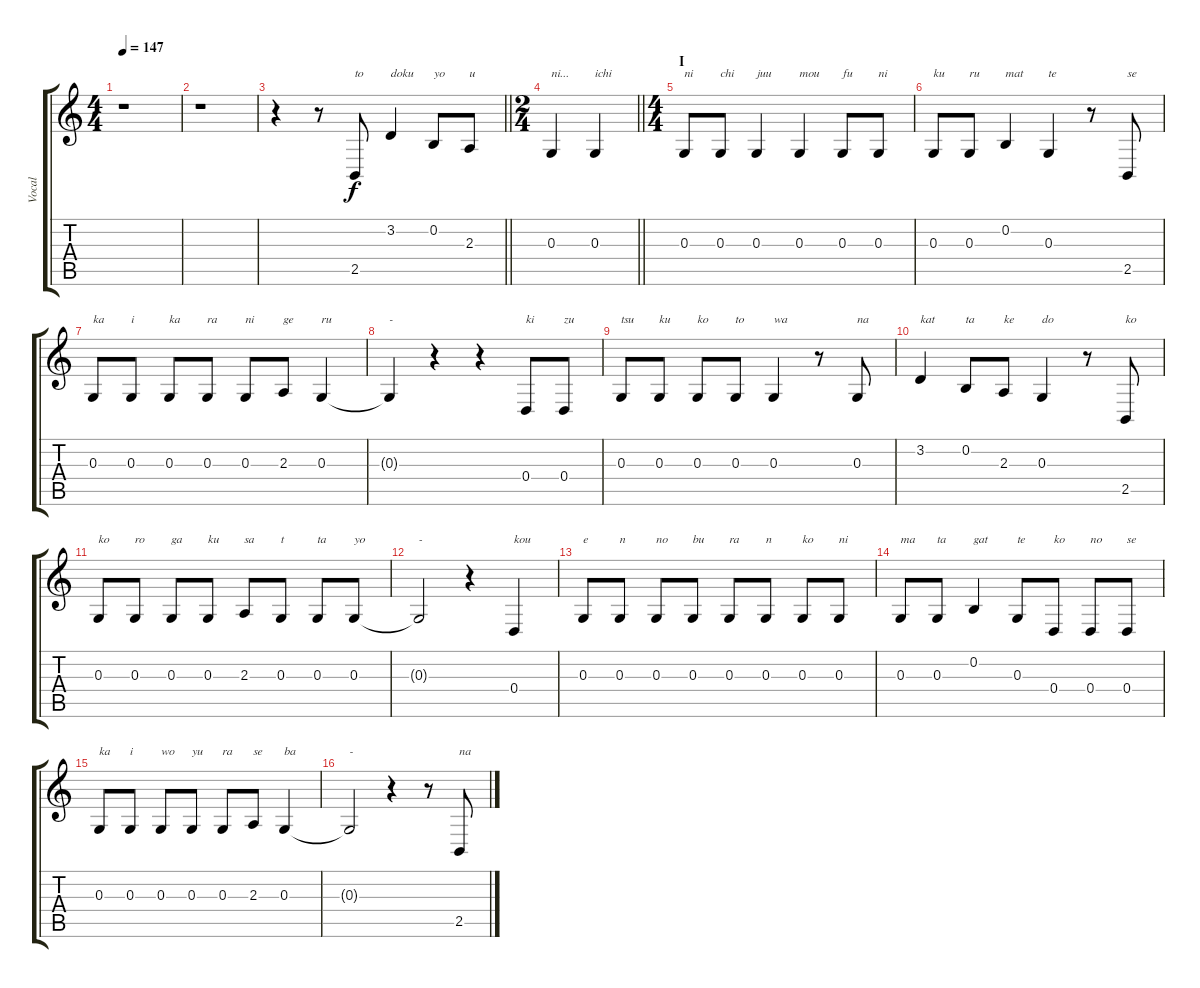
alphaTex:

\track ("Vocal" "Vocal") {instrument clarinet}
\staff {score tabs}
\tuning (E4 B3 G3 D3 A2 E2) {hide}
\ts (4 4)
\tempo 147
\clef g2
\ks c
r.1{dy f} |
r.1 |
\barLineRight lightlight
r.4 r.8 2.5.8{txt "to"} 3.2.4{txt "doku"} 0.2.8{txt "yo"} 2.3.8{txt "u"} |
\ts (2 4)
\barLineRight lightlight
0.3.4{txt "ni..."} 0.3.4{txt "ichi"} |
\ts (4 4)
\section ("" "I")
0.3.8{txt "ni"} 0.3.8{txt "chi"} 0.3.4{txt "juu"} 0.3.4{txt "mou"} 0.3.8{txt "fu"} 0.3.8{txt "ni"} |
0.3.8{txt "ku"} 0.3.8{txt "ru"} 0.2.4{txt "mat"} 0.3.4{txt "te"} r.8 2.5.8{txt "se"} |
0.3.8{txt "ka"} 0.3.8{txt "i"} 0.3.8{txt "ka"} 0.3.8{txt "ra"} 0.3.8{txt "ni"} 2.3.8{txt "ge"} 0.3.4{txt "ru"} |
0.3{t}.4{txt "-"} r.4 r.4 0.4.8{txt "ki"} 0.4.8{txt "zu"} |
0.3.8{txt "tsu"} 0.3.8{txt "ku"} 0.3.8{txt "ko"} 0.3.8{txt "to"} 0.3.4{txt "wa"} r.8 0.3.8{txt "na"} |
3.2.4{txt "kat"} 0.2.8{txt "ta"} 2.3.8{txt "ke"} 0.3.4{txt "do"} r.8 2.5.8{txt "ko"} |
0.3.8{txt "ko"} 0.3.8{txt "ro"} 0.3.8{txt "ga"} 0.3.8{txt "ku"} 2.3.8{txt "sa"} 0.3.8{txt "t"} 0.3.8{txt "ta"} 0.3.8{txt "yo"} |
0.3{t}.2{txt "-"} r.4 0.4.4{txt "kou"} |
0.3.8{txt "e"} 0.3.8{txt "n"} 0.3.8{txt "no"} 0.3.8{txt "bu"} 0.3.8{txt "ra"} 0.3.8{txt "n"} 0.3.8{txt "ko"} 0.3.8{txt "ni"} |
0.3.8{txt "ma"} 0.3.8{txt "ta"} 0.2.4{txt "gat"} 0.3.8{txt "te"} 0.4.8{txt "ko"} 0.4.8{txt "no"} 0.4.8{txt "se"} |
0.3.8{txt "ka"} 0.3.8{txt "i"} 0.3.8{txt "wo"} 0.3.8{txt "yu"} 0.3.8{txt "ra"} 2.3.8{txt "se"} 0.3.4{txt "ba"} |
0.3{t}.2{txt "-"} r.4 r.8 2.5.8{txt "na"}
